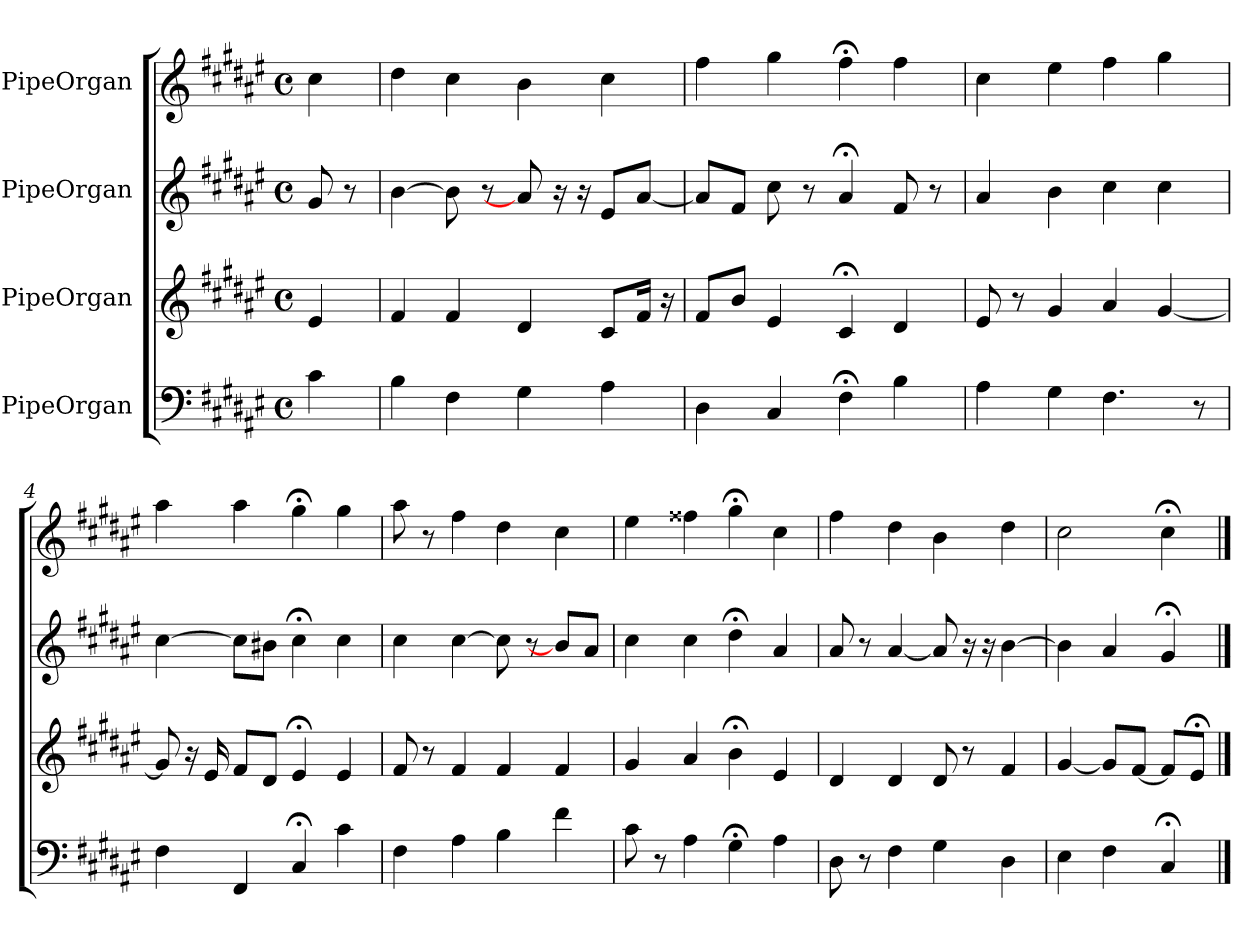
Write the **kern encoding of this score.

**kern	**kern	**kern	**kern
*part4	*part3	*part2	*part1
*staff4	*staff3	*staff2	*staff1
*I"PipeOrgan	*I"PipeOrgan	*I"PipeOrgan	*I"PipeOrgan
*k[f#c#g#d#a#e#]	*k[f#c#g#d#a#e#]	*k[f#c#g#d#a#e#]	*k[f#c#g#d#a#e#]
*M4/4	*M4/4	*M4/4	*M4/4
*met(c)	*met(c)	*met(c)	*met(c)
*MM60	*MM60	*MM60	*MM60
=	=	=	=
4c#	4e#	8g#	4cc#
.	.	8r	.
=1	=1	=1	=1
4B	4f#	[4b	4dd#
4F#	4f#	8b]	4cc#
.	.	8r	.
4G#	4d#	8a#]	4b
.	.	16r	.
.	.	16r	.
4A#	8c#L	8e#L	4cc#
.	16f#Jk	[8a#J	.
.	16r	.	.
=2	=2	=2	=2
4D#	8f#L	8a#L]	4ff#
.	8bJ	8f#J	.
4C#	4e#	8cc#	4gg#
.	.	8r	.
4F#;<	4c#;<	4a#;<	4ff#;<
4B	4d#	8f#	4ff#
.	.	8r	.
=3	=3	=3	=3
4A#	8e#	4a#	4cc#
.	8r	.	.
4G#	4g#	4b	4ee#
4.F#	4a#	4cc#	4ff#
.	[4g#	4cc#	4gg#
8r	.	.	.
=4	=4	=4	=4
4F#	8g#]	[4cc#	4aa#
.	16r	.	.
.	16e#	.	.
4FF#	8f#L	8cc#L]	4aa#
.	8d#J	8b#XJ	.
4C#;<	4e#;<	4cc#;<	4gg#;<
4c#	4e#	4cc#	4gg#
=5	=5	=5	=5
4F#	8f#	4cc#	8aa#
.	8r	.	8r
4A#	4f#	[4cc#	4ff#
4B	4f#	8cc#]	4dd#
.	.	8r	.
4f#	4f#	8bL]	4cc#
.	.	8a#J	.
=6	=6	=6	=6
8c#	4g#	4cc#	4ee#
8r	.	.	.
4A#	4a#	4cc#	4ff##X
4G#;<	4b;<	4dd#;<	4gg#;<
4A#	4e#	4a#	4cc#
=7	=7	=7	=7
8D#	4d#	8a#	4ff#
8r	.	8r	.
4F#	4d#	[4a#	4dd#
4G#	8d#	8a#]	4b
.	8r	16r	.
.	.	16r	.
4D#	4f#	[4b	4dd#
=8	=8	=8	=8
4E#	[4g#	4b]	2cc#
4F#	8g#L]	4a#	.
.	[8f#J	.	.
4C#;<	8f#L]	4g#;<	4cc#;<
.	8e#;<J	.	.
==	==	==	==
*-	*-	*-	*-
